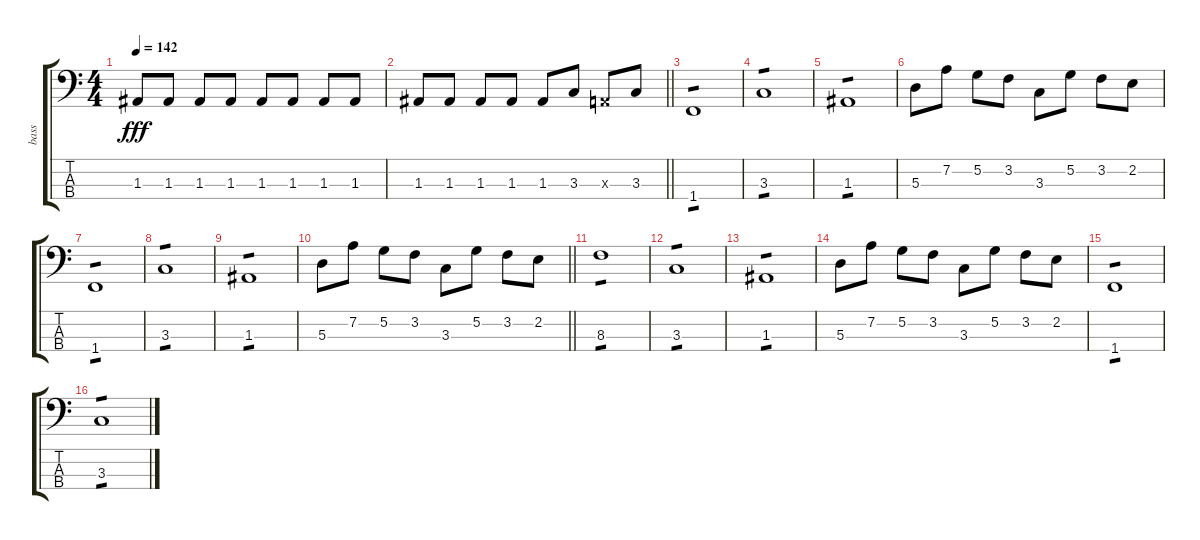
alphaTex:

\track ("bass" "bass") {instrument electricbassfinger}
\staff {score tabs}
\tuning (G2 D2 A1 E1) {hide}
\ts (4 4)
\tempo 142
\clef f4
\ks c
1.3.8{dy fff} 1.3.8 1.3.8 1.3.8 1.3.8 1.3.8 1.3.8 1.3.8 |
\barLineRight lightlight
1.3.8 1.3.8 1.3.8 1.3.8 1.3.8 3.3.8 0.3{x}.8 3.3.8 |
1.4.1{tp 1} |
3.3.1{tp 1} |
1.3.1{tp 1} |
5.3.8 7.2.8 5.2.8 3.2.8 3.3.8 5.2.8 3.2.8 2.2.8 |
1.4.1{tp 1} |
3.3.1{tp 1} |
1.3.1{tp 1} |
\barLineRight lightlight
5.3.8 7.2.8 5.2.8 3.2.8 3.3.8 5.2.8 3.2.8 2.2.8 |
8.3.1{tp 1} |
3.3.1{tp 1} |
1.3.1{tp 1} |
5.3.8 7.2.8 5.2.8 3.2.8 3.3.8 5.2.8 3.2.8 2.2.8 |
1.4.1{tp 1} |
3.3.1{tp 1}
